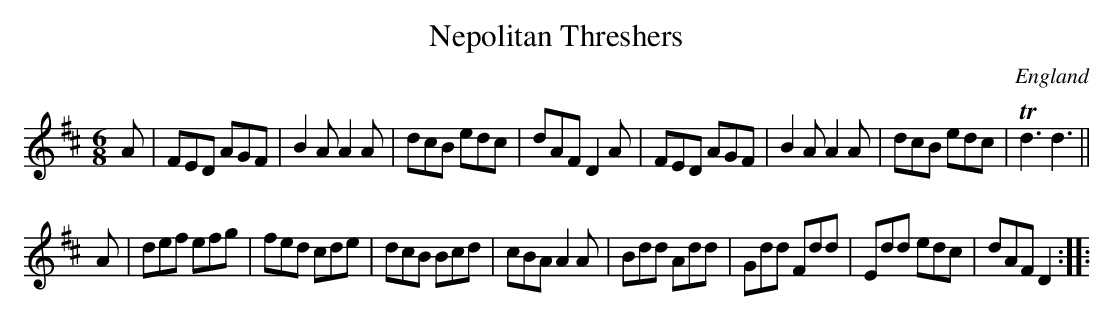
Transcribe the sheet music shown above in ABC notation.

X:1
T:Nepolitan Threshers
L:1/8
M:6/8
O:England
K:D
A |\
FED AGF | B2A A2A | dcB edc | dAF D2A |\
FED AGF | B2A A2A | dcB edc | Td3 d3 ||
A |\
def efg | fed cde | dcB Bcd | cBA A2 A |\
Bdd Add | Gdd Fdd | Edd edc | dAF D2 ::
